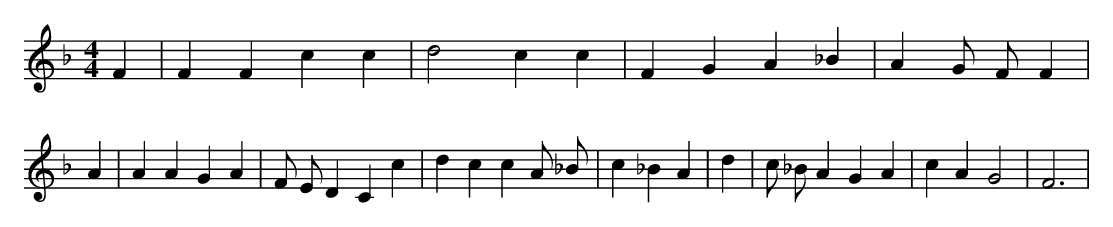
X:1
M:4/4
L:1/8
K:F
F2 | F2 F2 c2 c2 | d4 c2 c2 | F2 G2 A2 _B2 | A2 G F F2 | A2 | A2 A2 G2 A2 | F E D2 C2 c2 | d2 c2 c2 A _B | c2 _B2 A2 | d2 | c _B A2 G2 A2 | c2 A2 G4 | F6 |
